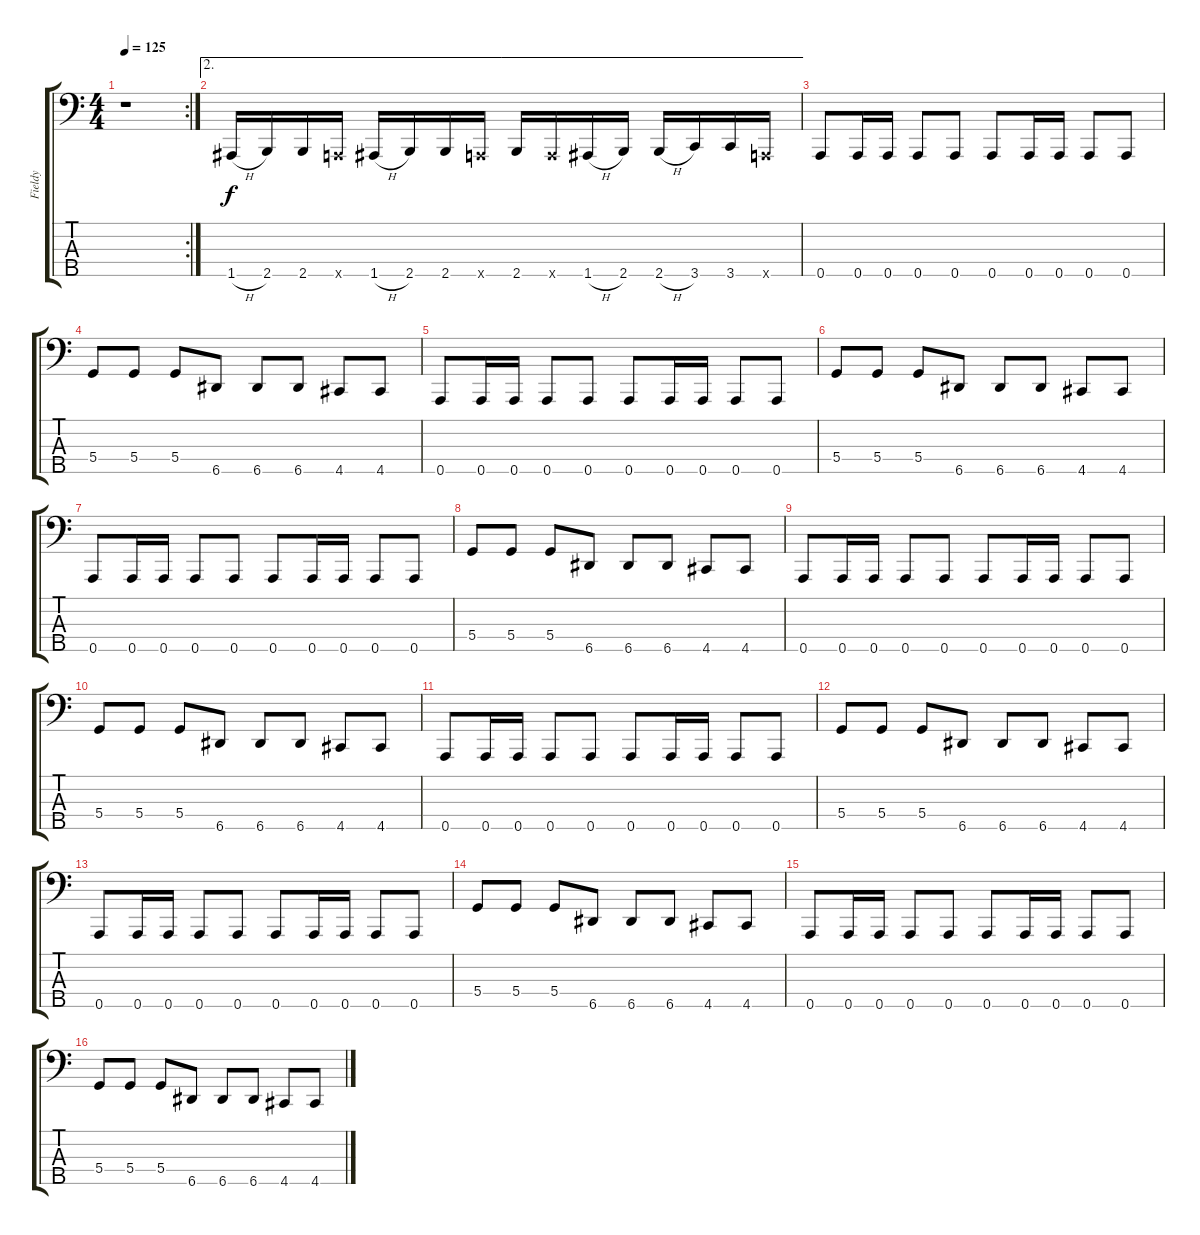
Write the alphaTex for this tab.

\track ("Fieldy" "Fieldy") {instrument slapbass1}
\staff {score tabs}
\tuning (F2 C2 G1 D1 A0) {hide}
\rc 2
\ts (4 4)
\tempo 125
\clef f4
\ks c
r.1{dy f} |
\ae 2
1.5{h}.16 2.5.16 2.5.16 0.5{x}.16 1.5{h}.16 2.5.16 2.5.16 0.5{x}.16 2.5.16 0.5{x}.16 1.5{h}.16 2.5.16 2.5{h}.16 3.5.16 3.5.16 0.5{x}.16 |
0.5.8 0.5.16 0.5.16 0.5.8 0.5.8 0.5.8 0.5.16 0.5.16 0.5.8 0.5.8 |
5.4.8 5.4.8 5.4.8 6.5.8 6.5.8 6.5.8 4.5.8 4.5.8 |
0.5.8 0.5.16 0.5.16 0.5.8 0.5.8 0.5.8 0.5.16 0.5.16 0.5.8 0.5.8 |
5.4.8 5.4.8 5.4.8 6.5.8 6.5.8 6.5.8 4.5.8 4.5.8 |
0.5.8 0.5.16 0.5.16 0.5.8 0.5.8 0.5.8 0.5.16 0.5.16 0.5.8 0.5.8 |
5.4.8 5.4.8 5.4.8 6.5.8 6.5.8 6.5.8 4.5.8 4.5.8 |
0.5.8 0.5.16 0.5.16 0.5.8 0.5.8 0.5.8 0.5.16 0.5.16 0.5.8 0.5.8 |
5.4.8 5.4.8 5.4.8 6.5.8 6.5.8 6.5.8 4.5.8 4.5.8 |
0.5.8 0.5.16 0.5.16 0.5.8 0.5.8 0.5.8 0.5.16 0.5.16 0.5.8 0.5.8 |
5.4.8 5.4.8 5.4.8 6.5.8 6.5.8 6.5.8 4.5.8 4.5.8 |
0.5.8 0.5.16 0.5.16 0.5.8 0.5.8 0.5.8 0.5.16 0.5.16 0.5.8 0.5.8 |
5.4.8 5.4.8 5.4.8 6.5.8 6.5.8 6.5.8 4.5.8 4.5.8 |
0.5.8 0.5.16 0.5.16 0.5.8 0.5.8 0.5.8 0.5.16 0.5.16 0.5.8 0.5.8 |
5.4.8 5.4.8 5.4.8 6.5.8 6.5.8 6.5.8 4.5.8 4.5.8
